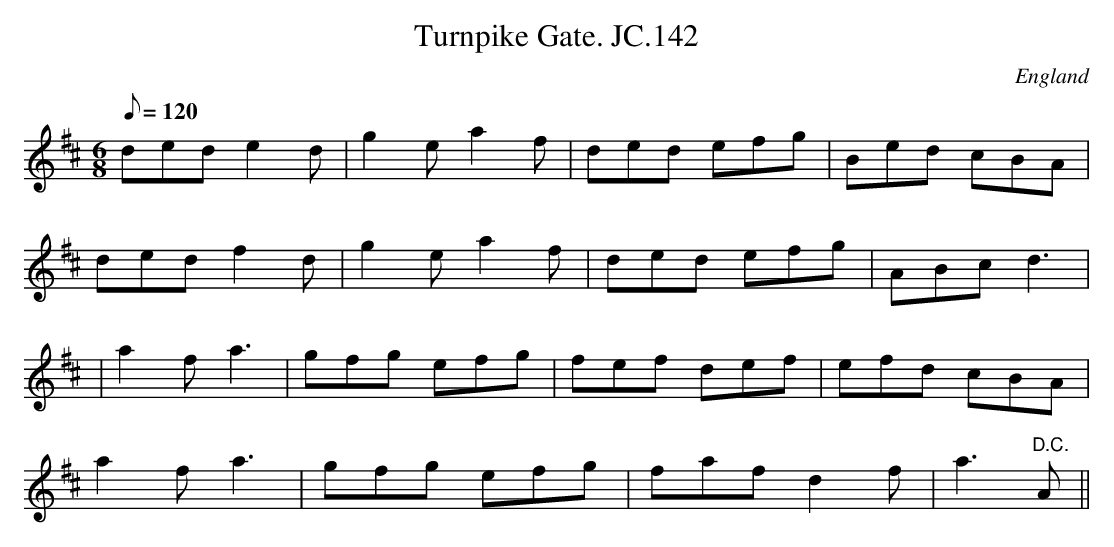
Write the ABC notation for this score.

X:1
T:Turnpike Gate. JC.142
M:6/8
L:1/8
Q:120
O:England
K:D
ded e2d|g2e a2f|ded efg|Bed cBA|!
ded f2d|g2e a2f|ded efg|ABc d3|!
|a2f a3|gfg efg|fef def|efd cBA|!
a2fa3|gfg efg|faf d2f|a3"D.C."A||
